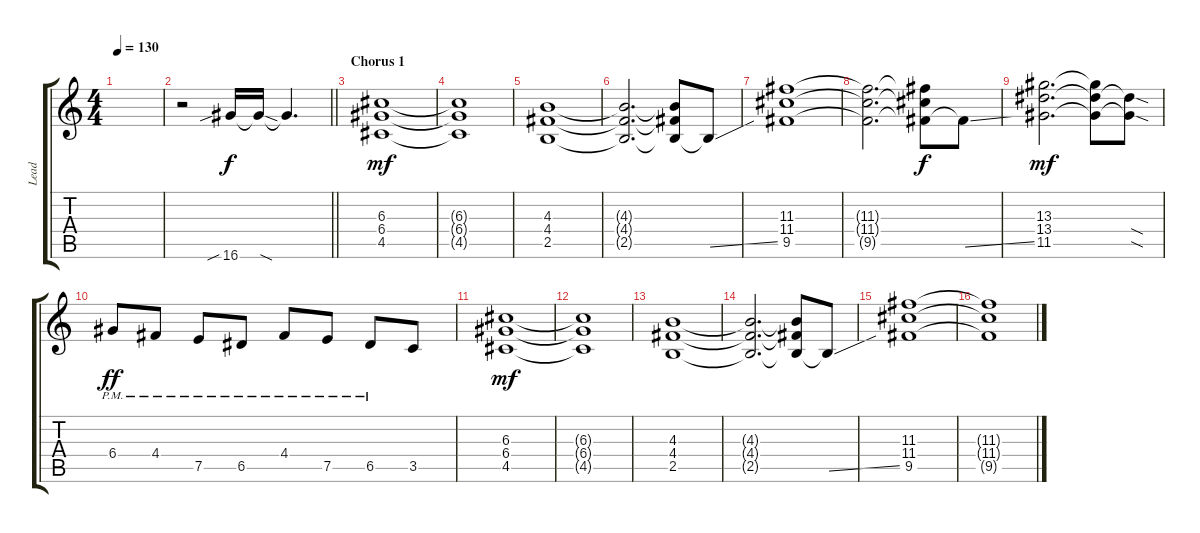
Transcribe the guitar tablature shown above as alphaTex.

\track ("Lead" "Lead") {instrument acousticguitarsteel}
\staff {score tabs}
\tuning (E4 B3 G3 D3 A2 E2) {hide}
\ts (4 4)
\tempo 130
\clef g2
\ks c
|
\barLineRight lightlight
r.2{volume 10 balance 5 instrument overdrivenguitar} 16.6{sib}.16 16.6{sod t}.16 16.6{t}.4{d} |
\section ("" "Chorus 1")
(6.3 6.4 4.5).1{dy mf} |
(6.3{t} 6.4{t} 4.5{t}).1 |
(4.3 4.4 2.5).1 |
(4.3{t} 4.4{t} 2.5{t}).2{d} (4.3{t} 4.4{t} 2.5{t}).8 2.5{ss t}.8 |
(11.3 11.4 9.5).1 |
(11.3{t} 11.4{t} 9.5{t}).2{d} (11.3{t} 11.4{t} 9.5{t}).8{dy f} 9.5{ss t}.8 |
(13.3 13.4 11.5).2{d dy mf} (13.3{t} 13.4{t} 11.5{t}).8 (13.4{sod t} 11.5{sod t}).8 |
6.4{pm}.8{dy ff} 4.4{pm}.8 7.5{pm}.8 6.5{pm}.8 4.4{pm}.8 7.5{pm}.8 6.5{pm}.8 3.5.8 |
(6.3 6.4 4.5).1{dy mf} |
(6.3{t} 6.4{t} 4.5{t}).1 |
(4.3 4.4 2.5).1 |
(4.3{t} 4.4{t} 2.5{t}).2{d} (4.3{t} 4.4{t} 2.5{t}).8 2.5{ss t}.8 |
(11.3 11.4 9.5).1 |
(11.3{t} 11.4{t} 9.5{t}).1
